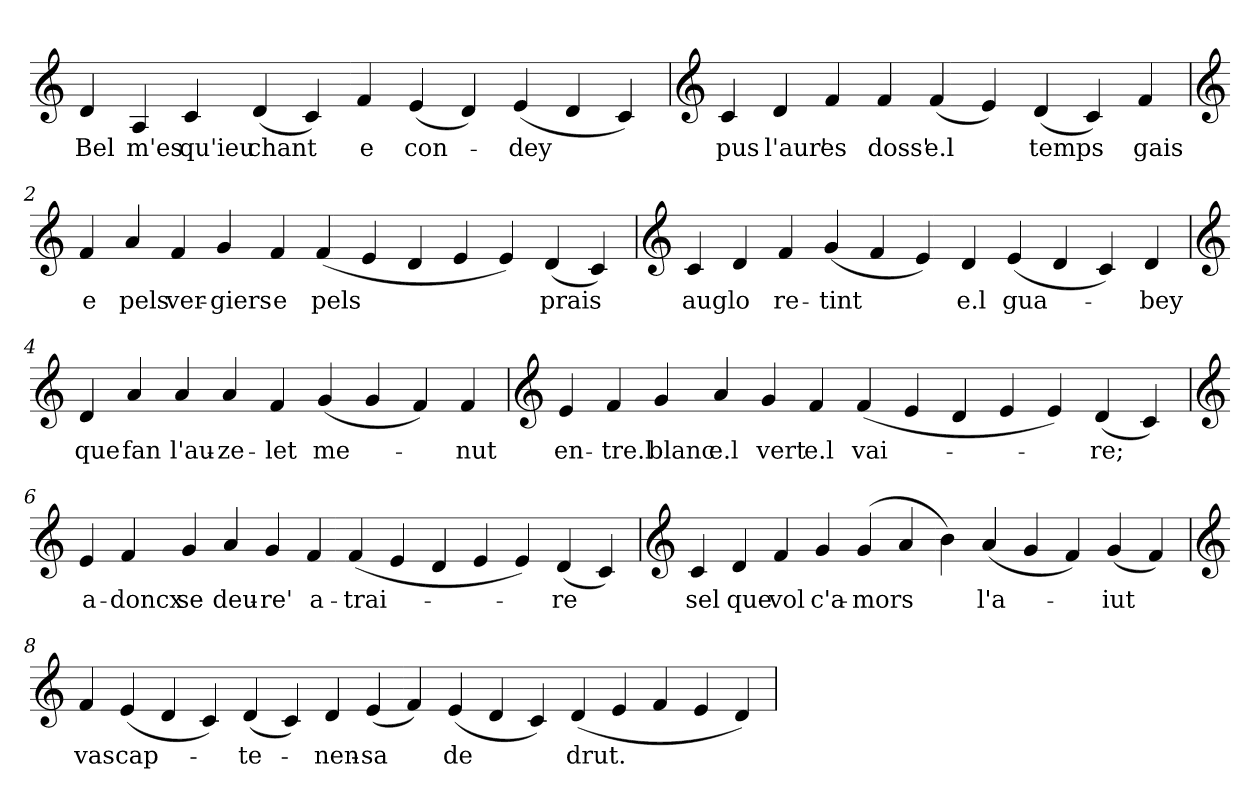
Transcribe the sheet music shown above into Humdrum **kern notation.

**kern	**text
*part1	*part1
*staff1	*staff1
*clefG2	*
=	=
4d	Bel
4A	m'es
4c	qu'ieu
(4d	chant
4c)	.
4f	e
(4e	con-
4d)	.
(4e	-dey
4d	.
4c)	.
=1	=1
*clefG2	*
4c	pus
4d	l'aur'
4f	es
4f	doss'
(4f	e.l
4e)	.
(4d	temps
4c)	.
4f	gais
=2	=2
*clefG2	*
4f	e
4a	pels
4f	ver-
4g	-giers
4f	e
(4f	pels
4e	.
4d	.
4e	.
4e)	.
(4d	prais
4c)	.
=3	=3
*clefG2	*
4c	aug
4d	lo
4f	re-
(4g	-tint
4f	.
4e)	.
4d	e.l
(4e	gua-
4d	.
4c)	.
4d	-bey
=4	=4
*clefG2	*
4d	que
4a	fan
4a	l'au-
4a	-ze-
4f	-let
(4g	me-
4g	.
4f)	.
4f	-nut
=5	=5
*clefG2	*
4e	en-
4f	-tre.l
4g	blanc
4a	e.l
4g	vert
4f	e.l
(4f	vai-
4e	.
4d	.
4e	.
4e)	.
(4d	-re;
4c)	.
=6	=6
*clefG2	*
4e	a-
4f	-doncx
4g	se
4a	deu-
4g	-re'
4f	a-
(4f	-trai-
4e	.
4d	.
4e	.
4e)	.
(4d	-re
4c)	.
=7	=7
*clefG2	*
4c	sel
4d	que
4f	vol
4g	c'a-
(4g	-mors
4a	.
4b)	.
(4a	l'a-
4g	.
4f)	.
(4g	-iut
4f)	.
=8	=8
*clefG2	*
4f	vas
(4e	cap-
4d	.
4c)	.
(4d	-te-
4c)	.
4d	-nen-
(4e	-sa
4f)	.
(4e	de
4d	.
4c)	.
(4d	drut.
4e	.
4f	.
4e	.
4d)	.
=	=
*-	*-
